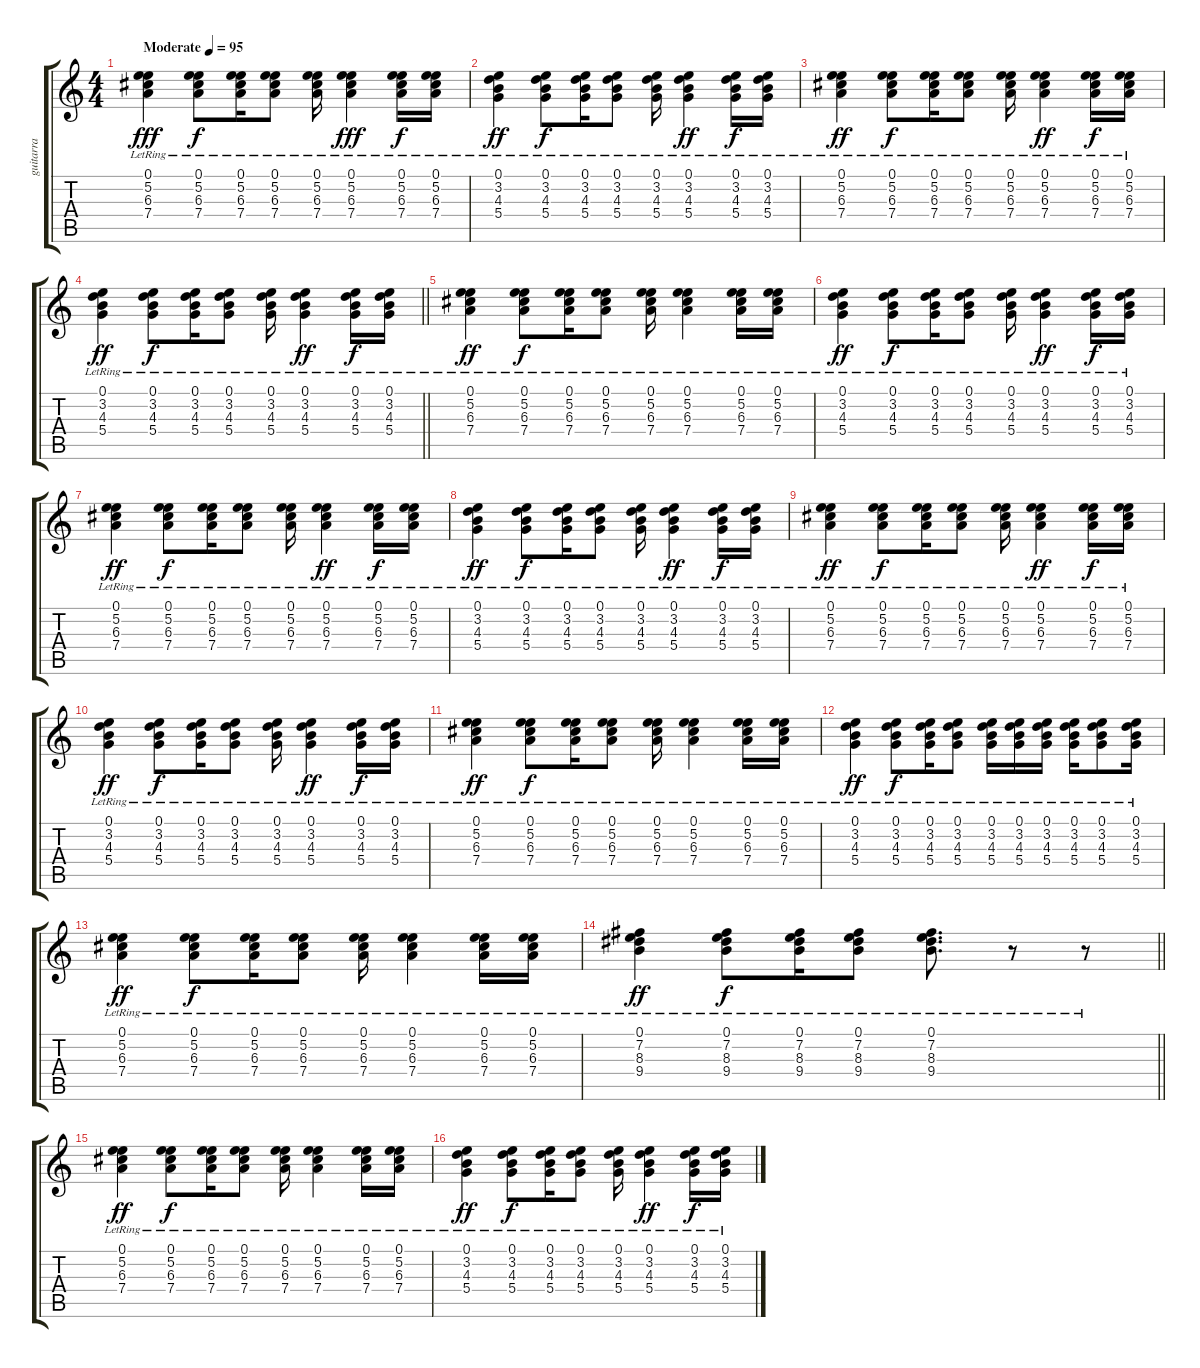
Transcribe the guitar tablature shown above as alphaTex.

\track ("guitarra" "guitarra") {instrument electricguitarclean}
\staff {score tabs}
\tuning (E4 B3 G3 D3 A2 E2) {hide}
\ts (4 4)
\tempo (95 "Moderate")
\clef g2
\ks c
(0.1{lr} 5.2{lr} 6.3{lr} 7.4{lr}).4{dy fff instrument electricguitarclean} (0.1{lr} 5.2{lr} 6.3{lr} 7.4{lr}).8{dy f} (0.1{lr} 5.2{lr} 6.3{lr} 7.4{lr}).16 (0.1{lr} 5.2{lr} 6.3{lr} 7.4{lr}).8 (0.1{lr} 5.2{lr} 6.3{lr} 7.4{lr}).16 (0.1{lr} 5.2{lr} 6.3{lr} 7.4{lr}).4{dy fff} (0.1{lr} 5.2{lr} 6.3{lr} 7.4{lr}).16{dy f} (0.1{lr} 5.2{lr} 6.3{lr} 7.4{lr}).16 |
(0.1{lr} 3.2{lr} 4.3{lr} 5.4{lr}).4{dy ff} (0.1{lr} 3.2{lr} 4.3{lr} 5.4{lr}).8{dy f} (0.1{lr} 3.2{lr} 4.3{lr} 5.4{lr}).16 (0.1{lr} 3.2{lr} 4.3{lr} 5.4{lr}).8 (0.1{lr} 3.2{lr} 4.3{lr} 5.4{lr}).16 (0.1{lr} 3.2{lr} 4.3{lr} 5.4{lr}).4{dy ff} (0.1{lr} 3.2{lr} 4.3{lr} 5.4{lr}).16{dy f} (0.1{lr} 3.2{lr} 4.3{lr} 5.4{lr}).16 |
(0.1{lr} 5.2{lr} 6.3{lr} 7.4{lr}).4{dy ff} (0.1{lr} 5.2{lr} 6.3{lr} 7.4{lr}).8{dy f} (0.1{lr} 5.2{lr} 6.3{lr} 7.4{lr}).16 (0.1{lr} 5.2{lr} 6.3{lr} 7.4{lr}).8 (0.1{lr} 5.2{lr} 6.3{lr} 7.4{lr}).16 (0.1{lr} 5.2{lr} 6.3{lr} 7.4{lr}).4{dy ff} (0.1{lr} 5.2{lr} 6.3{lr} 7.4{lr}).16{dy f} (0.1{lr} 5.2{lr} 6.3{lr} 7.4{lr}).16 |
\barLineRight lightlight
(0.1{lr} 3.2{lr} 4.3{lr} 5.4{lr}).4{dy ff} (0.1{lr} 3.2{lr} 4.3{lr} 5.4{lr}).8{dy f} (0.1{lr} 3.2{lr} 4.3{lr} 5.4{lr}).16 (0.1{lr} 3.2{lr} 4.3{lr} 5.4{lr}).8 (0.1{lr} 3.2{lr} 4.3{lr} 5.4{lr}).16 (0.1{lr} 3.2{lr} 4.3{lr} 5.4{lr}).4{dy ff} (0.1{lr} 3.2{lr} 4.3{lr} 5.4{lr}).16{dy f} (0.1{lr} 3.2{lr} 4.3{lr} 5.4{lr}).16 |
\section ("" "")
(0.1{lr} 5.2{lr} 6.3{lr} 7.4{lr}).4{dy ff} (0.1{lr} 5.2{lr} 6.3{lr} 7.4{lr}).8{dy f} (0.1{lr} 5.2{lr} 6.3{lr} 7.4{lr}).16 (0.1{lr} 5.2{lr} 6.3{lr} 7.4{lr}).8 (0.1{lr} 5.2{lr} 6.3{lr} 7.4{lr}).16 (0.1{lr} 5.2{lr} 6.3{lr} 7.4{lr}).4 (0.1{lr} 5.2{lr} 6.3{lr} 7.4{lr}).16 (0.1{lr} 5.2{lr} 6.3{lr} 7.4{lr}).16 |
(0.1{lr} 3.2{lr} 4.3{lr} 5.4{lr}).4{dy ff} (0.1{lr} 3.2{lr} 4.3{lr} 5.4{lr}).8{dy f} (0.1{lr} 3.2{lr} 4.3{lr} 5.4{lr}).16 (0.1{lr} 3.2{lr} 4.3{lr} 5.4{lr}).8 (0.1{lr} 3.2{lr} 4.3{lr} 5.4{lr}).16 (0.1{lr} 3.2{lr} 4.3{lr} 5.4{lr}).4{dy ff} (0.1{lr} 3.2{lr} 4.3{lr} 5.4{lr}).16{dy f} (0.1{lr} 3.2{lr} 4.3{lr} 5.4{lr}).16 |
(0.1{lr} 5.2{lr} 6.3{lr} 7.4{lr}).4{dy ff} (0.1{lr} 5.2{lr} 6.3{lr} 7.4{lr}).8{dy f} (0.1{lr} 5.2{lr} 6.3{lr} 7.4{lr}).16 (0.1{lr} 5.2{lr} 6.3{lr} 7.4{lr}).8 (0.1{lr} 5.2{lr} 6.3{lr} 7.4{lr}).16 (0.1{lr} 5.2{lr} 6.3{lr} 7.4{lr}).4{dy ff} (0.1{lr} 5.2{lr} 6.3{lr} 7.4{lr}).16{dy f} (0.1{lr} 5.2{lr} 6.3{lr} 7.4{lr}).16 |
(0.1{lr} 3.2{lr} 4.3{lr} 5.4{lr}).4{dy ff} (0.1{lr} 3.2{lr} 4.3{lr} 5.4{lr}).8{dy f} (0.1{lr} 3.2{lr} 4.3{lr} 5.4{lr}).16 (0.1{lr} 3.2{lr} 4.3{lr} 5.4{lr}).8 (0.1{lr} 3.2{lr} 4.3{lr} 5.4{lr}).16 (0.1{lr} 3.2{lr} 4.3{lr} 5.4{lr}).4{dy ff} (0.1{lr} 3.2{lr} 4.3{lr} 5.4{lr}).16{dy f} (0.1{lr} 3.2{lr} 4.3{lr} 5.4{lr}).16 |
(0.1{lr} 5.2{lr} 6.3{lr} 7.4{lr}).4{dy ff} (0.1{lr} 5.2{lr} 6.3{lr} 7.4{lr}).8{dy f} (0.1{lr} 5.2{lr} 6.3{lr} 7.4{lr}).16 (0.1{lr} 5.2{lr} 6.3{lr} 7.4{lr}).8 (0.1{lr} 5.2{lr} 6.3{lr} 7.4{lr}).16 (0.1{lr} 5.2{lr} 6.3{lr} 7.4{lr}).4{dy ff} (0.1{lr} 5.2{lr} 6.3{lr} 7.4{lr}).16{dy f} (0.1{lr} 5.2{lr} 6.3{lr} 7.4{lr}).16 |
(0.1{lr} 3.2{lr} 4.3{lr} 5.4{lr}).4{dy ff} (0.1{lr} 3.2{lr} 4.3{lr} 5.4{lr}).8{dy f} (0.1{lr} 3.2{lr} 4.3{lr} 5.4{lr}).16 (0.1{lr} 3.2{lr} 4.3{lr} 5.4{lr}).8 (0.1{lr} 3.2{lr} 4.3{lr} 5.4{lr}).16 (0.1{lr} 3.2{lr} 4.3{lr} 5.4{lr}).4{dy ff} (0.1{lr} 3.2{lr} 4.3{lr} 5.4{lr}).16{dy f} (0.1{lr} 3.2{lr} 4.3{lr} 5.4{lr}).16 |
(0.1{lr} 5.2{lr} 6.3{lr} 7.4{lr}).4{dy ff} (0.1{lr} 5.2{lr} 6.3{lr} 7.4{lr}).8{dy f} (0.1{lr} 5.2{lr} 6.3{lr} 7.4{lr}).16 (0.1{lr} 5.2{lr} 6.3{lr} 7.4{lr}).8 (0.1{lr} 5.2{lr} 6.3{lr} 7.4{lr}).16 (0.1{lr} 5.2{lr} 6.3{lr} 7.4{lr}).4 (0.1{lr} 5.2{lr} 6.3{lr} 7.4{lr}).16 (0.1{lr} 5.2{lr} 6.3{lr} 7.4{lr}).16 |
(0.1{lr} 3.2{lr} 4.3{lr} 5.4{lr}).4{dy ff} (0.1{lr} 3.2{lr} 4.3{lr} 5.4{lr}).8{dy f} (0.1{lr} 3.2{lr} 4.3{lr} 5.4{lr}).16 (0.1{lr} 3.2{lr} 4.3{lr} 5.4{lr}).8 (0.1{lr} 3.2{lr} 4.3{lr} 5.4{lr}).16 (0.1{lr} 3.2{lr} 4.3{lr} 5.4{lr}).16 (0.1{lr} 3.2{lr} 4.3{lr} 5.4{lr}).16 (0.1{lr} 3.2{lr} 4.3{lr} 5.4{lr}).16 (0.1{lr} 3.2{lr} 4.3{lr} 5.4{lr}).8 (0.1{lr} 3.2{lr} 4.3{lr} 5.4{lr}).16 |
(0.1{lr} 5.2{lr} 6.3{lr} 7.4{lr}).4{dy ff} (0.1{lr} 5.2{lr} 6.3{lr} 7.4{lr}).8{dy f} (0.1{lr} 5.2{lr} 6.3{lr} 7.4{lr}).16 (0.1{lr} 5.2{lr} 6.3{lr} 7.4{lr}).8 (0.1{lr} 5.2{lr} 6.3{lr} 7.4{lr}).16 (0.1{lr} 5.2{lr} 6.3{lr} 7.4{lr}).4 (0.1{lr} 5.2{lr} 6.3{lr} 7.4{lr}).16 (0.1{lr} 5.2{lr} 6.3{lr} 7.4{lr}).16 |
\barLineRight lightlight
(0.1 7.2{lr} 8.3{lr} 9.4{lr}).4{dy ff} (0.1{lr} 7.2{lr} 8.3{lr} 9.4{lr}).8{dy f} (0.1{lr} 7.2{lr} 8.3{lr} 9.4{lr}).16 (0.1{lr} 7.2{lr} 8.3{lr} 9.4{lr}).8 (0.1{lr} 7.2{lr} 8.3{lr} 9.4{lr}).8{d} r.8 r.8 |
\section ("" "")
(0.1{lr} 5.2{lr} 6.3{lr} 7.4{lr}).4{dy ff} (0.1{lr} 5.2{lr} 6.3{lr} 7.4{lr}).8{dy f} (0.1{lr} 5.2{lr} 6.3{lr} 7.4{lr}).16 (0.1{lr} 5.2{lr} 6.3{lr} 7.4{lr}).8 (0.1{lr} 5.2{lr} 6.3{lr} 7.4{lr}).16 (0.1{lr} 5.2{lr} 6.3{lr} 7.4{lr}).4 (0.1{lr} 5.2{lr} 6.3{lr} 7.4{lr}).16 (0.1{lr} 5.2{lr} 6.3{lr} 7.4{lr}).16 |
(0.1{lr} 3.2{lr} 4.3{lr} 5.4{lr}).4{dy ff} (0.1{lr} 3.2{lr} 4.3{lr} 5.4{lr}).8{dy f} (0.1{lr} 3.2{lr} 4.3{lr} 5.4{lr}).16 (0.1{lr} 3.2{lr} 4.3{lr} 5.4{lr}).8 (0.1{lr} 3.2{lr} 4.3{lr} 5.4{lr}).16 (0.1{lr} 3.2{lr} 4.3{lr} 5.4{lr}).4{dy ff} (0.1{lr} 3.2{lr} 4.3{lr} 5.4{lr}).16{dy f} (0.1{lr} 3.2{lr} 4.3{lr} 5.4{lr}).16
